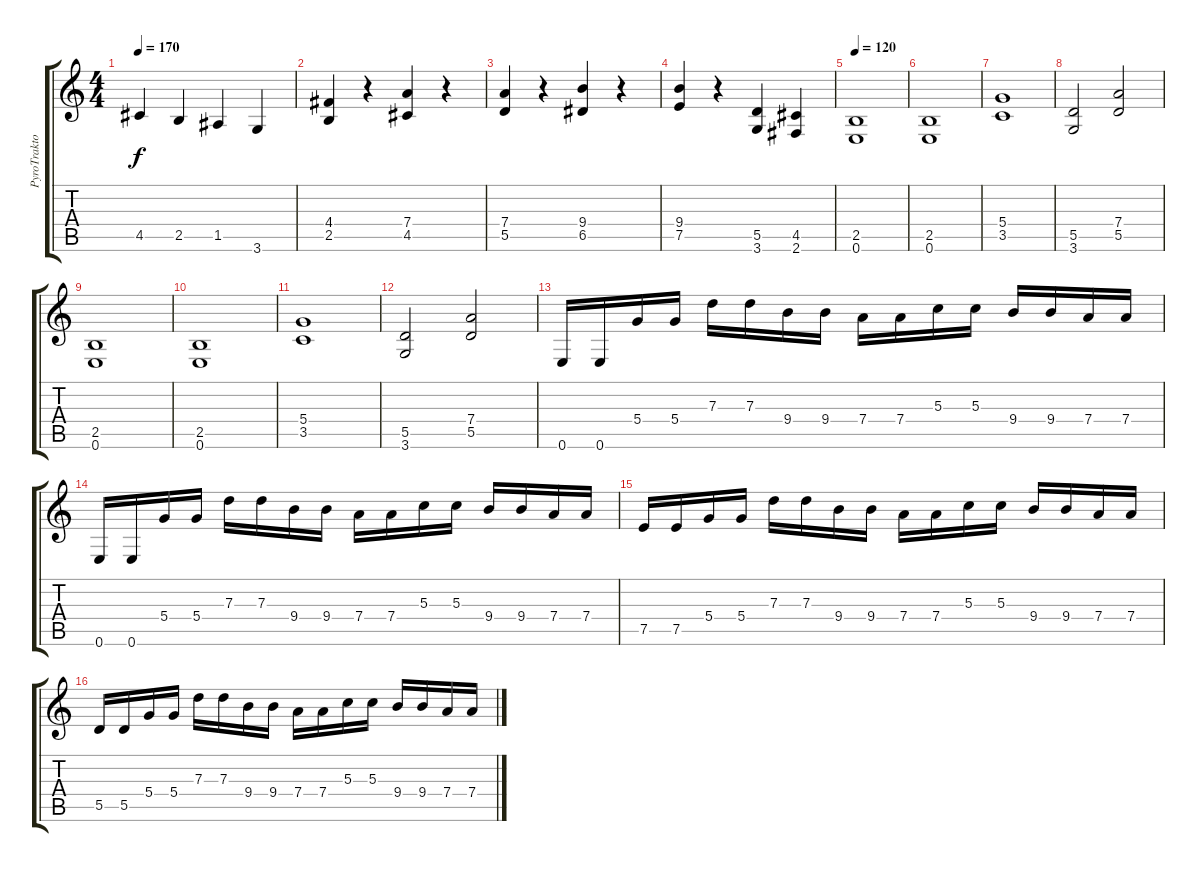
\track ("PyroTraktor" "PyroTrakto") {instrument distortionguitar}
\staff {score tabs}
\tuning (E4 B3 G3 D3 A2 E2) {hide}
\ts (4 4)
\tempo 170
\clef g2
\ks c
4.5.4{dy f} 2.5.4 1.5.4 3.6.4 |
(4.4 2.5).4 r.4 (7.4 4.5).4 r.4 |
(7.4 5.5).4 r.4 (9.4 6.5).4 r.4 |
(9.4 7.5).4 r.4 (5.5 3.6).4 (4.5 2.6).4 |
\tempo 120
(2.5 0.6).1 |
(2.5 0.6).1 |
(5.4 3.5).1 |
(5.5 3.6).2 (7.4 5.5).2 |
(2.5 0.6).1 |
(2.5 0.6).1 |
(5.4 3.5).1 |
(5.5 3.6).2 (7.4 5.5).2 |
0.6.16 0.6.16 5.4.16 5.4.16 7.3.16 7.3.16 9.4.16 9.4.16 7.4.16 7.4.16 5.3.16 5.3.16 9.4.16 9.4.16 7.4.16 7.4.16 |
0.6.16 0.6.16 5.4.16 5.4.16 7.3.16 7.3.16 9.4.16 9.4.16 7.4.16 7.4.16 5.3.16 5.3.16 9.4.16 9.4.16 7.4.16 7.4.16 |
7.5.16 7.5.16 5.4.16 5.4.16 7.3.16 7.3.16 9.4.16 9.4.16 7.4.16 7.4.16 5.3.16 5.3.16 9.4.16 9.4.16 7.4.16 7.4.16 |
5.5.16 5.5.16 5.4.16 5.4.16 7.3.16 7.3.16 9.4.16 9.4.16 7.4.16 7.4.16 5.3.16 5.3.16 9.4.16 9.4.16 7.4.16 7.4.16
